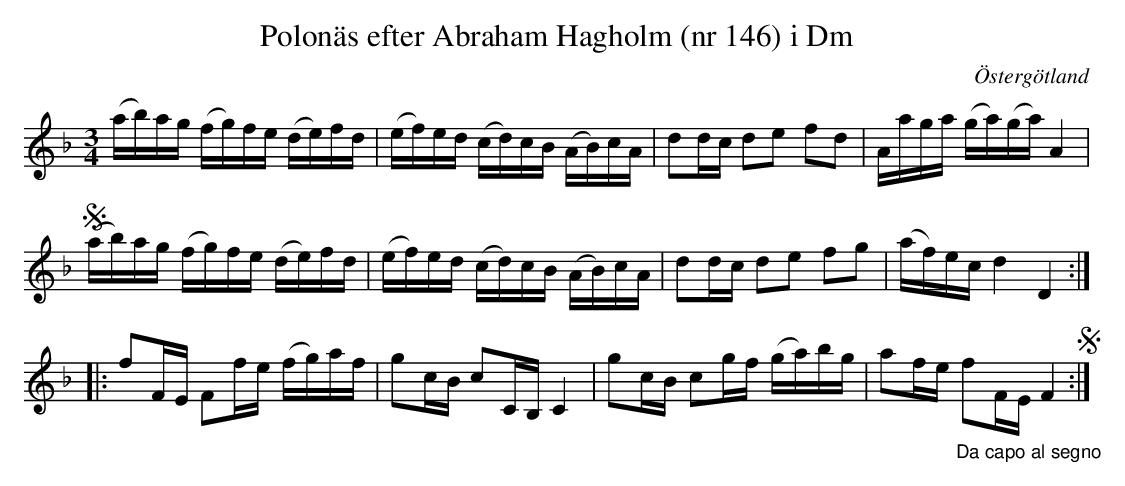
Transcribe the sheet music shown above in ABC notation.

X:1
T: Polonäs efter Abraham Hagholm (nr 146) i Dm
O: Östergötland
M: 3/4
L: 1/16
K: Dm
(ab)ag (fg)fe (de)fd | (ef)ed (cd)cB (AB)cA | d2dc d2e2 f2d2 | Aaga (ga)(ga) A4 | S
(ab)ag (fg)fe (de)fd | (ef)ed (cd)cB (AB)cA | d2dc d2e2 f2g2 | (af)ec d4 D4 ::
f2FE F2fe (fg)af | g2cB c2CB, C4 | g2cB c2gf (ga)bg | a2fe "_Da capo al segno" f2FE F4 S :|
